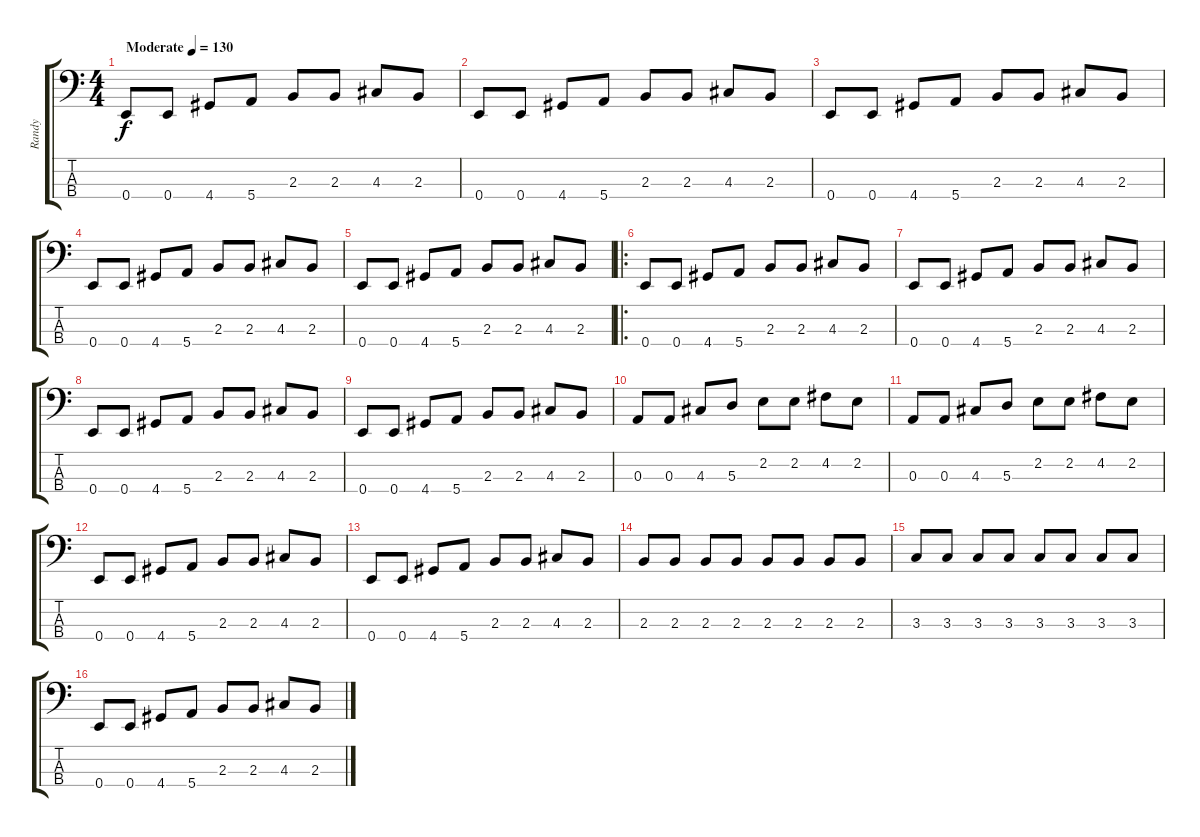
\track ("Randy" "Randy") {instrument acousticguitarsteel}
\staff {score tabs}
\tuning (G2 D2 A1 E1) {hide}
\ts (4 4)
\tempo (130 "Moderate")
\clef f4
\ks c
0.4.8{dy f instrument acousticguitarsteel} 0.4.8 4.4.8 5.4.8 2.3.8 2.3.8 4.3.8 2.3.8 |
0.4.8 0.4.8 4.4.8 5.4.8 2.3.8 2.3.8 4.3.8 2.3.8 |
0.4.8 0.4.8 4.4.8 5.4.8 2.3.8 2.3.8 4.3.8 2.3.8 |
0.4.8 0.4.8 4.4.8 5.4.8 2.3.8 2.3.8 4.3.8 2.3.8 |
0.4.8 0.4.8 4.4.8 5.4.8 2.3.8 2.3.8 4.3.8 2.3.8 |
\ro
0.4.8 0.4.8 4.4.8 5.4.8 2.3.8 2.3.8 4.3.8 2.3.8 |
0.4.8 0.4.8 4.4.8 5.4.8 2.3.8 2.3.8 4.3.8 2.3.8 |
0.4.8 0.4.8 4.4.8 5.4.8 2.3.8 2.3.8 4.3.8 2.3.8 |
0.4.8 0.4.8 4.4.8 5.4.8 2.3.8 2.3.8 4.3.8 2.3.8 |
0.3.8 0.3.8 4.3.8 5.3.8 2.2.8 2.2.8 4.2.8 2.2.8 |
0.3.8 0.3.8 4.3.8 5.3.8 2.2.8 2.2.8 4.2.8 2.2.8 |
0.4.8 0.4.8 4.4.8 5.4.8 2.3.8 2.3.8 4.3.8 2.3.8 |
0.4.8 0.4.8 4.4.8 5.4.8 2.3.8 2.3.8 4.3.8 2.3.8 |
2.3.8 2.3.8 2.3.8 2.3.8 2.3.8 2.3.8 2.3.8 2.3.8 |
3.3.8 3.3.8 3.3.8 3.3.8 3.3.8 3.3.8 3.3.8 3.3.8 |
0.4.8 0.4.8 4.4.8 5.4.8 2.3.8 2.3.8 4.3.8 2.3.8
